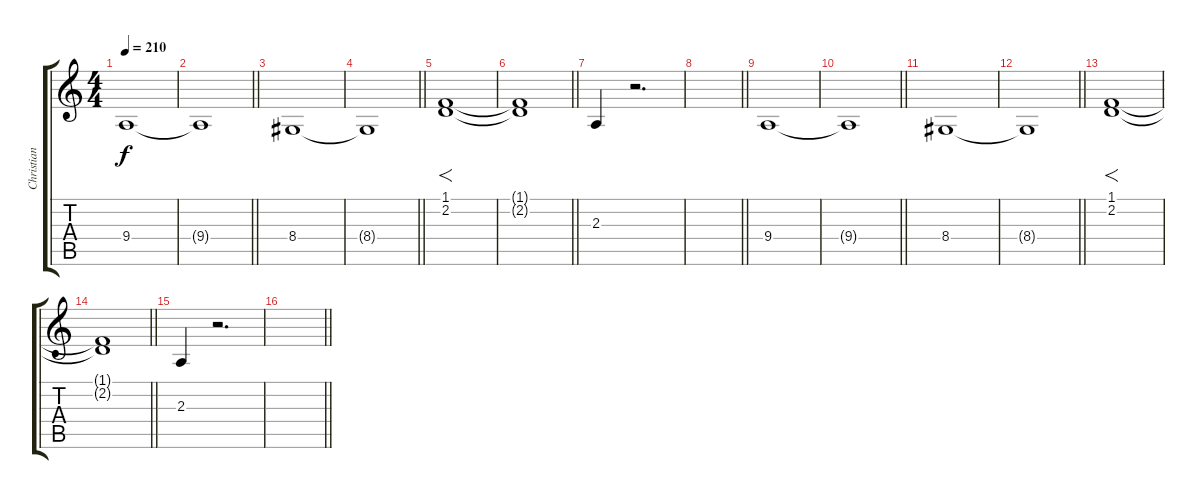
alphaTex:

\track ("Christian Lorenz" "Christian ") {instrument tuba}
\staff {score tabs}
\tuning (E4 C4 G3 C3 G2 C2) {hide}
\ts (4 4)
\tempo 210
\clef g2
\ks c
9.4.1{dy f} |
\barLineRight lightlight
9.4{t}.1 |
8.4.1 |
\barLineRight lightlight
8.4{t}.1 |
(1.1 2.2).1{f} |
\barLineRight lightlight
(1.1{t} 2.2{t}).1 |
2.3.4 r.2{d} |
\barLineRight lightlight
|
9.4.1 |
\barLineRight lightlight
9.4{t}.1 |
8.4.1 |
\barLineRight lightlight
8.4{t}.1 |
(1.1 2.2).1{f} |
\barLineRight lightlight
(1.1{t} 2.2{t}).1 |
2.3.4 r.2{d} |
\barLineRight lightlight
